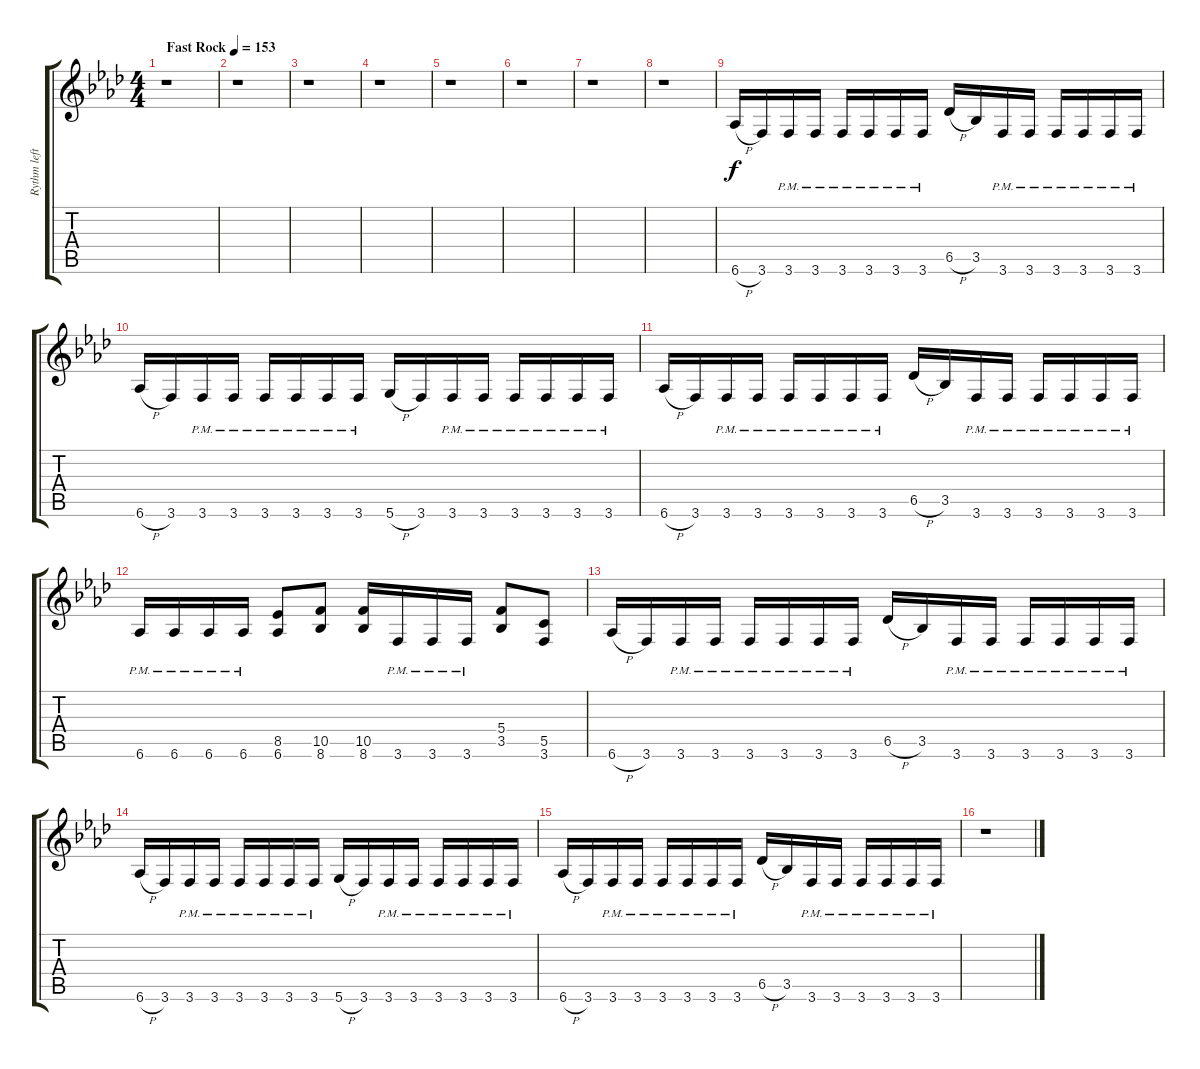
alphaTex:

\track ("Rythm left channel" "Rythm left") {instrument distortionguitar}
\staff {score tabs}
\tuning (D4 A3 F3 C3 G2 D2) {hide}
\ts (4 4)
\tempo (153 "Fast Rock")
\clef g2
\ks fminor
r.1{dy f instrument distortionguitar} |
r.1 |
r.1 |
r.1 |
r.1 |
r.1 |
r.1 |
r.1 |
6.6{h}.16 3.6.16 3.6{pm}.16 3.6{pm}.16 3.6{pm}.16 3.6{pm}.16 3.6{pm}.16 3.6{pm}.16 6.5{h}.16 3.5.16 3.6{pm}.16 3.6{pm}.16 3.6{pm}.16 3.6{pm}.16 3.6{pm}.16 3.6{pm}.16 |
6.6{h}.16 3.6.16 3.6{pm}.16 3.6{pm}.16 3.6{pm}.16 3.6{pm}.16 3.6{pm}.16 3.6{pm}.16 5.6{h}.16 3.6.16 3.6{pm}.16 3.6{pm}.16 3.6{pm}.16 3.6{pm}.16 3.6{pm}.16 3.6{pm}.16 |
6.6{h}.16 3.6.16 3.6{pm}.16 3.6{pm}.16 3.6{pm}.16 3.6{pm}.16 3.6{pm}.16 3.6{pm}.16 6.5{h}.16 3.5.16 3.6{pm}.16 3.6{pm}.16 3.6{pm}.16 3.6{pm}.16 3.6{pm}.16 3.6{pm}.16 |
6.6{pm}.16 6.6{pm}.16 6.6{pm}.16 6.6{pm}.16 (8.5 6.6).8 (10.5 8.6).8 (10.5 8.6).16 3.6{pm}.16 3.6{pm}.16 3.6{pm}.16 (5.4 3.5).8 (5.5 3.6).8 |
6.6{h}.16 3.6.16 3.6{pm}.16 3.6{pm}.16 3.6{pm}.16 3.6{pm}.16 3.6{pm}.16 3.6{pm}.16 6.5{h}.16 3.5.16 3.6{pm}.16 3.6{pm}.16 3.6{pm}.16 3.6{pm}.16 3.6{pm}.16 3.6{pm}.16 |
6.6{h}.16 3.6.16 3.6{pm}.16 3.6{pm}.16 3.6{pm}.16 3.6{pm}.16 3.6{pm}.16 3.6{pm}.16 5.6{h}.16 3.6.16 3.6{pm}.16 3.6{pm}.16 3.6{pm}.16 3.6{pm}.16 3.6{pm}.16 3.6{pm}.16 |
6.6{h}.16 3.6.16 3.6{pm}.16 3.6{pm}.16 3.6{pm}.16 3.6{pm}.16 3.6{pm}.16 3.6{pm}.16 6.5{h}.16 3.5.16 3.6{pm}.16 3.6{pm}.16 3.6{pm}.16 3.6{pm}.16 3.6{pm}.16 3.6{pm}.16 |
r.1
